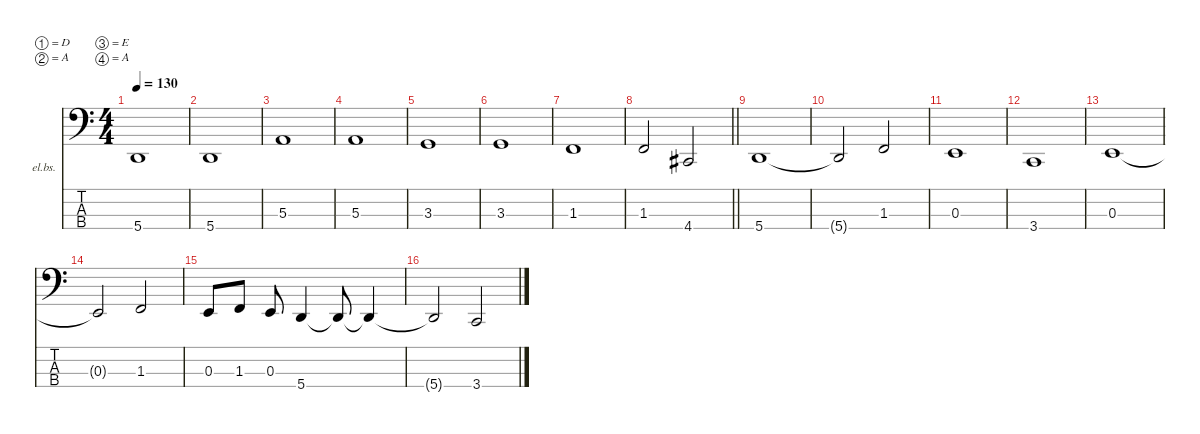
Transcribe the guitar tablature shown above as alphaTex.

\defaultSystemsLayout 4
\hideDynamics
\bracketExtendMode nobrackets
\firstSystemTrackNameOrientation horizontal
\otherSystemsTrackNameOrientation horizontal
\track ("Bass" "el.bs.") {instrument electricbassfinger}
\staff {score tabs}
\tuning (D2 A1 E1 A0)
\ts (4 4)
\tempo 130
\clef f4
\ks c
5.4.1{dy f} |
5.4.1 |
5.3.1 |
5.3.1 |
3.3.1 |
3.3.1 |
1.3.1 |
\barLineRight lightlight
1.3.2 4.4{acc #}.2 |
\section ("" "")
5.4.1 |
5.4{t}.2 1.3.2 |
0.3.1 |
3.4.1 |
0.3.1 |
0.3{t}.2 1.3.2 |
0.3.8 1.3.8 0.3.8 5.4.4 5.4{t}.8 5.4{t}.4 |
5.4{t}.2 3.4.2
